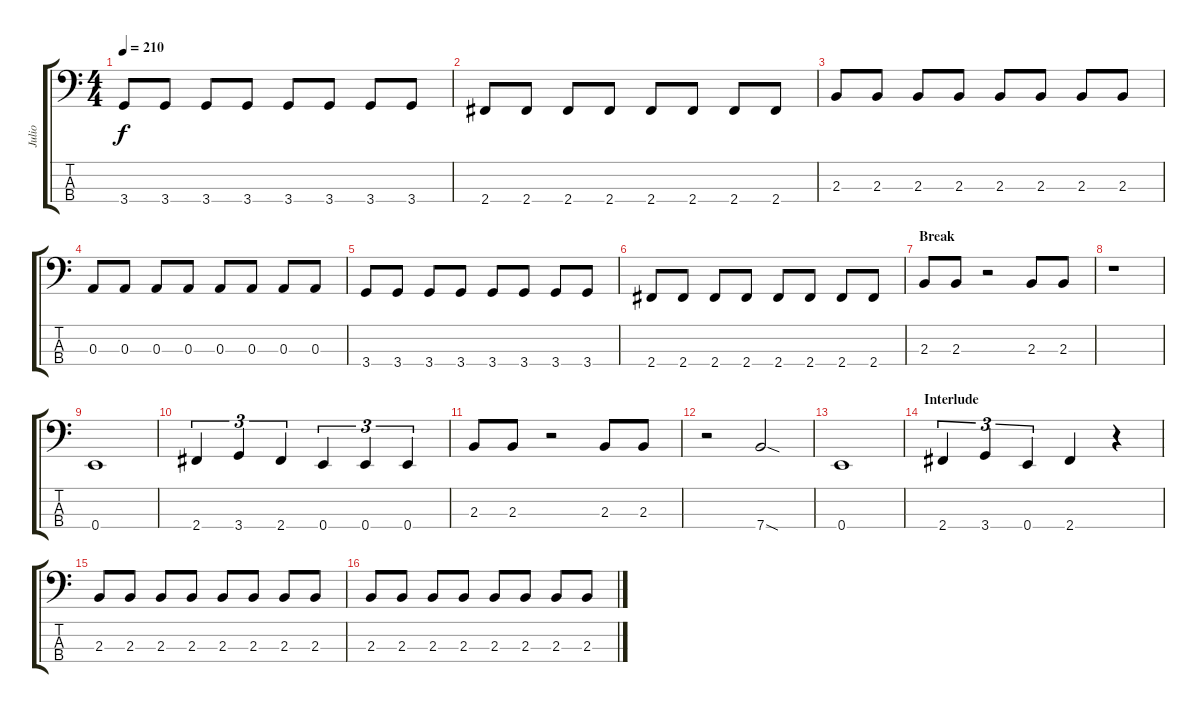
\track ("Julio" "Julio") {instrument electricbassfinger}
\staff {score tabs}
\tuning (G2 D2 A1 E1) {hide}
\ts (4 4)
\tempo 210
\clef f4
\ks c
3.4.8{dy f} 3.4.8 3.4.8 3.4.8 3.4.8 3.4.8 3.4.8 3.4.8 |
2.4.8 2.4.8 2.4.8 2.4.8 2.4.8 2.4.8 2.4.8 2.4.8 |
2.3.8 2.3.8 2.3.8 2.3.8 2.3.8 2.3.8 2.3.8 2.3.8 |
0.3.8 0.3.8 0.3.8 0.3.8 0.3.8 0.3.8 0.3.8 0.3.8 |
3.4.8 3.4.8 3.4.8 3.4.8 3.4.8 3.4.8 3.4.8 3.4.8 |
2.4.8 2.4.8 2.4.8 2.4.8 2.4.8 2.4.8 2.4.8 2.4.8 |
\section ("" "Break")
2.3.8 2.3.8 r.2 2.3.8 2.3.8 |
r.1 |
0.4.1 |
2.4.4{tu (3 2)} 3.4.4{tu (3 2)} 2.4.4{tu (3 2)} 0.4.4{tu (3 2)} 0.4.4{tu (3 2)} 0.4.4{tu (3 2)} |
2.3.8 2.3.8 r.2 2.3.8 2.3.8 |
r.2 7.4{sod}.2 |
0.4.1 |
\section ("" "Interlude")
2.4.4{tu (3 2)} 3.4.4{tu (3 2)} 0.4.4{tu (3 2)} 2.4.4 r.4 |
2.3.8 2.3.8 2.3.8 2.3.8 2.3.8 2.3.8 2.3.8 2.3.8 |
2.3.8 2.3.8 2.3.8 2.3.8 2.3.8 2.3.8 2.3.8 2.3.8
